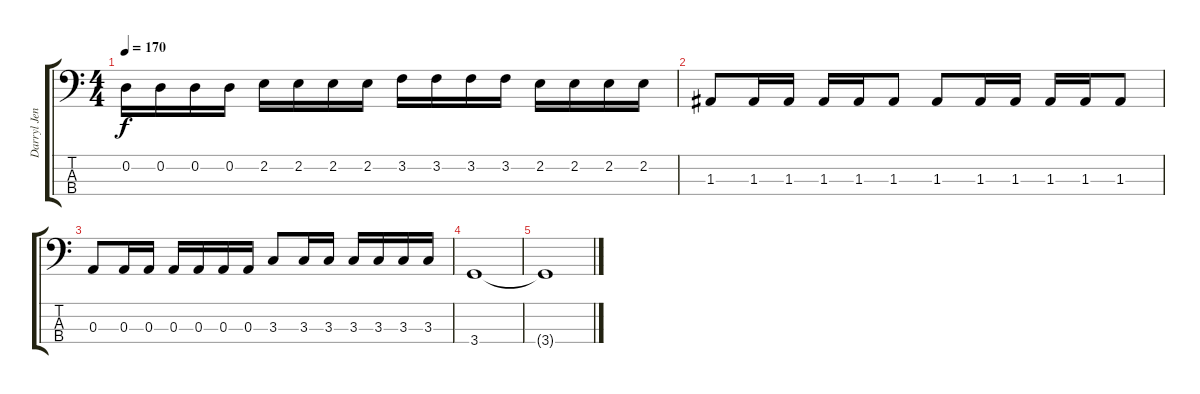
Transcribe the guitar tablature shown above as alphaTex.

\track ("Darryl Jenifer" "Darryl Jen") {instrument electricbassfinger}
\staff {score tabs}
\tuning (G2 D2 A1 E1) {hide}
\ts (4 4)
\tempo 170
\clef f4
\ks c
0.2.16{dy f} 0.2.16 0.2.16 0.2.16 2.2.16 2.2.16 2.2.16 2.2.16 3.2.16 3.2.16 3.2.16 3.2.16 2.2.16 2.2.16 2.2.16 2.2.16 |
1.3.8 1.3.16 1.3.16 1.3.16 1.3.16 1.3.8 1.3.8 1.3.16 1.3.16 1.3.16 1.3.16 1.3.8 |
0.3.8 0.3.16 0.3.16 0.3.16 0.3.16 0.3.16 0.3.16 3.3.8 3.3.16 3.3.16 3.3.16 3.3.16 3.3.16 3.3.16 |
3.4.1 |
3.4{t}.1
